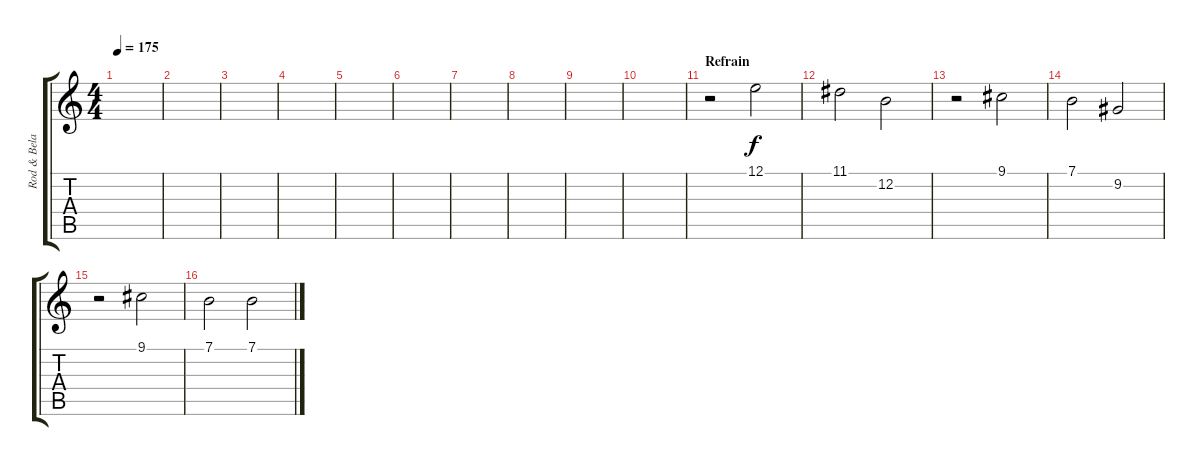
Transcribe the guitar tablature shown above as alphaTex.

\track ("Rod & Bela - Gesang" "Rod & Bela") {instrument altosax}
\staff {score tabs}
\tuning (E4 B3 G3 D3 A2 E2) {hide}
\ts (4 4)
\tempo 175
\clef g2
\ks c
|
|
|
|
|
|
|
|
|
|
\section ("" "Refrain")
r.2 12.1.2 |
11.1.2 12.2.2 |
r.2 9.1.2 |
7.1.2 9.2.2 |
r.2 9.1.2 |
7.1.2 7.1.2
